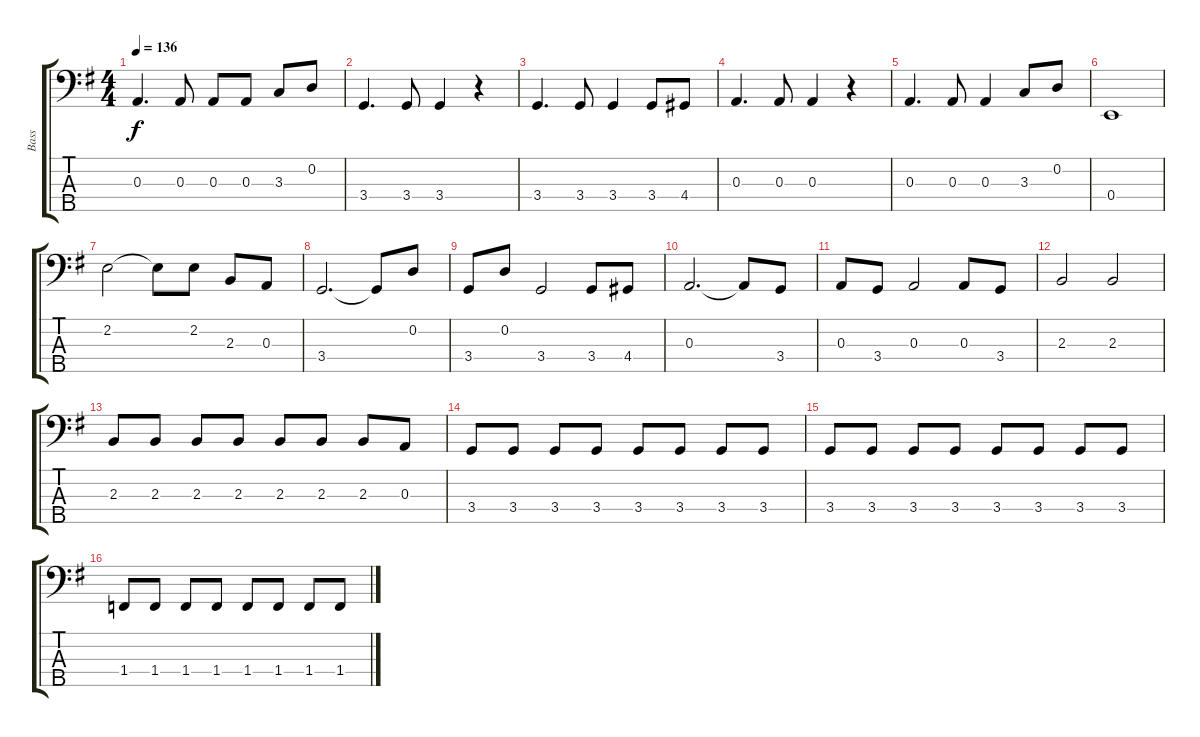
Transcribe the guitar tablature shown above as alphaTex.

\track ("Bass" "Bass") {instrument slapbass1}
\staff {score tabs}
\tuning (G2 D2 A1 E1 B0) {hide}
\ts (4 4)
\tempo 136
\clef f4
\ks g
0.3.4{d dy f} 0.3.8 0.3.8 0.3.8 3.3.8 0.2.8 |
3.4.4{d} 3.4.8 3.4.4 r.4 |
3.4.4{d} 3.4.8 3.4.4 3.4.8 4.4.8 |
0.3.4{d} 0.3.8 0.3.4 r.4 |
0.3.4{d} 0.3.8 0.3.4 3.3.8 0.2.8 |
0.4.1 |
2.2.2 2.2{t}.8 2.2.8 2.3.8 0.3.8 |
3.4.2{d} 3.4{t}.8 0.2.8 |
3.4.8 0.2.8 3.4.2 3.4.8 4.4.8 |
0.3.2{d} 0.3{t}.8 3.4.8 |
0.3.8 3.4.8 0.3.2 0.3.8 3.4.8 |
2.3.2 2.3.2 |
2.3.8 2.3.8 2.3.8 2.3.8 2.3.8 2.3.8 2.3.8 0.3.8 |
3.4.8 3.4.8 3.4.8 3.4.8 3.4.8 3.4.8 3.4.8 3.4.8 |
3.4.8 3.4.8 3.4.8 3.4.8 3.4.8 3.4.8 3.4.8 3.4.8 |
1.4.8 1.4.8 1.4.8 1.4.8 1.4.8 1.4.8 1.4.8 1.4.8
